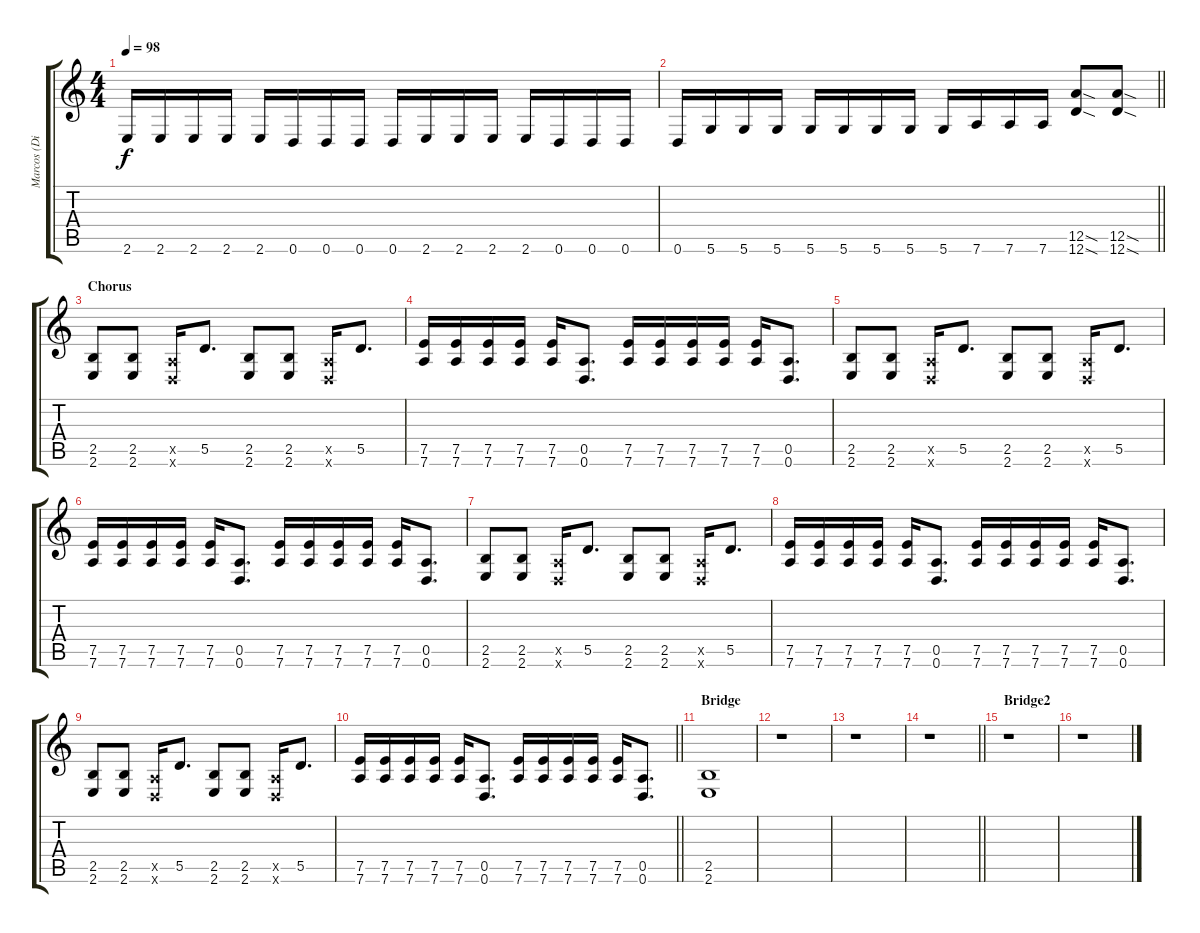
\track ("Marcos (Dist.)" "Marcos (Di") {instrument distortionguitar}
\staff {score tabs}
\tuning (E4 B3 G3 D3 A2 D2) {hide}
\ts (4 4)
\tempo 98
\clef g2
\ks c
2.6.16{dy f} 2.6.16 2.6.16 2.6.16 2.6.16 0.6.16 0.6.16 0.6.16 0.6.16 2.6.16 2.6.16 2.6.16 2.6.16 0.6.16 0.6.16 0.6.16 |
\barLineRight lightlight
0.6.16 5.6.16 5.6.16 5.6.16 5.6.16 5.6.16 5.6.16 5.6.16 5.6.16 7.6.16 7.6.16 7.6.16 (12.5{sod} 12.6{sod}).8 (12.5{sod} 12.6{sod}).8 |
\section ("" "Chorus")
(2.5 2.6).8 (2.5 2.6).8 (0.5{x} 0.6{x}).16 5.5.8{d} (2.5 2.6).8 (2.5 2.6).8 (0.5{x} 0.6{x}).16 5.5.8{d} |
(7.5 7.6).16 (7.5 7.6).16 (7.5 7.6).16 (7.5 7.6).16 (7.5 7.6).16 (0.5 0.6).8{d} (7.5 7.6).16 (7.5 7.6).16 (7.5 7.6).16 (7.5 7.6).16 (7.5 7.6).16 (0.5 0.6).8{d} |
(2.5 2.6).8 (2.5 2.6).8 (0.5{x} 0.6{x}).16 5.5.8{d} (2.5 2.6).8 (2.5 2.6).8 (0.5{x} 0.6{x}).16 5.5.8{d} |
(7.5 7.6).16 (7.5 7.6).16 (7.5 7.6).16 (7.5 7.6).16 (7.5 7.6).16 (0.5 0.6).8{d} (7.5 7.6).16 (7.5 7.6).16 (7.5 7.6).16 (7.5 7.6).16 (7.5 7.6).16 (0.5 0.6).8{d} |
(2.5 2.6).8 (2.5 2.6).8 (0.5{x} 0.6{x}).16 5.5.8{d} (2.5 2.6).8 (2.5 2.6).8 (0.5{x} 0.6{x}).16 5.5.8{d} |
(7.5 7.6).16 (7.5 7.6).16 (7.5 7.6).16 (7.5 7.6).16 (7.5 7.6).16 (0.5 0.6).8{d} (7.5 7.6).16 (7.5 7.6).16 (7.5 7.6).16 (7.5 7.6).16 (7.5 7.6).16 (0.5 0.6).8{d} |
(2.5 2.6).8 (2.5 2.6).8 (0.5{x} 0.6{x}).16 5.5.8{d} (2.5 2.6).8 (2.5 2.6).8 (0.5{x} 0.6{x}).16 5.5.8{d} |
\barLineRight lightlight
(7.5 7.6).16 (7.5 7.6).16 (7.5 7.6).16 (7.5 7.6).16 (7.5 7.6).16 (0.5 0.6).8{d} (7.5 7.6).16 (7.5 7.6).16 (7.5 7.6).16 (7.5 7.6).16 (7.5 7.6).16 (0.5 0.6).8{d} |
\section ("" "Bridge")
(2.5 2.6).1{volume 0} |
r.1 |
r.1 |
\barLineRight lightlight
r.1 |
\section ("" "Bridge2")
r.1 |
r.1
